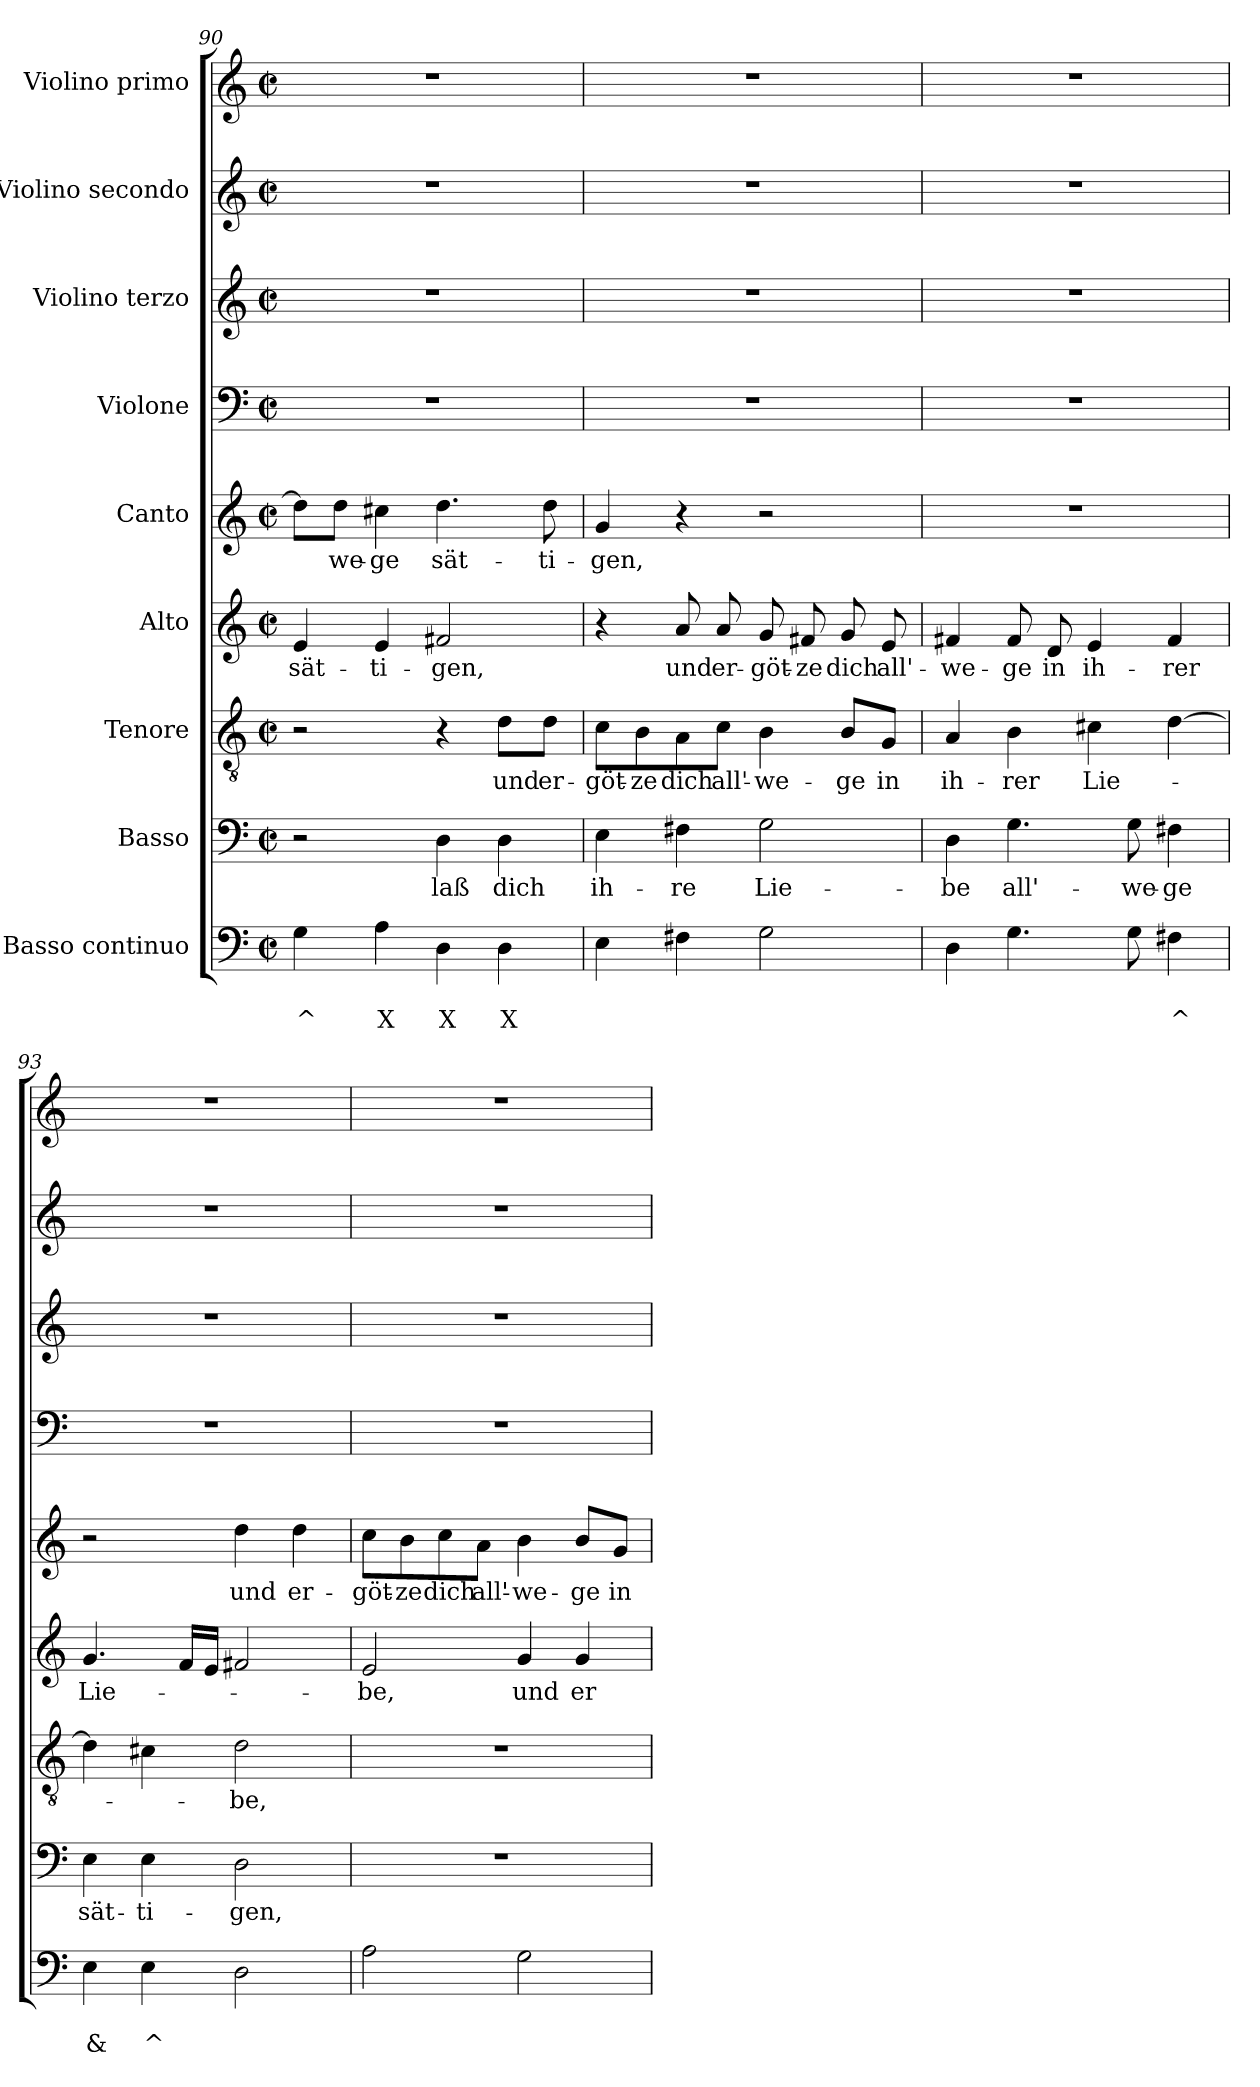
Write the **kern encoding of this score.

**kern	**text	**text	**kern	**text	**kern	**text	**kern	**text	**kern	**text	**kern	**kern	**kern	**kern
*part9	*part9	*part9	*part8	*part8	*part7	*part7	*part6	*part6	*part5	*part5	*part4	*part3	*part2	*part1
*staff9	*staff9	*staff9	*staff8	*staff8	*staff7	*staff7	*staff6	*staff6	*staff5	*staff5	*staff4	*staff3	*staff2	*staff1
*I"Basso continuo	*	*	*I"Basso	*	*I"Tenore	*	*I"Alto	*	*I"Canto	*	*I"Violone	*I"Violino terzo	*I"Violino secondo	*I"Violino primo
*clefF4	*	*	*clefF4	*	*clefGv2	*	*clefG2	*	*clefG2	*	*clefF4	*clefG2	*clefG2	*clefG2
*k[]	*	*	*k[]	*	*k[]	*	*k[]	*	*k[]	*	*k[]	*k[]	*k[]	*k[]
*C:	*	*	*C:	*	*C:	*	*C:	*	*C:	*	*C:	*C:	*C:	*C:
*M2/2	*	*	*M2/2	*	*M2/2	*	*M2/2	*	*M2/2	*	*M2/2	*M2/2	*M2/2	*M2/2
*met(c|)	*	*	*met(c|)	*	*met(c|)	*	*met(c|)	*	*met(c|)	*	*met(c|)	*met(c|)	*met(c|)	*met(c|)
=90	=90	=90	=90	=90	=90	=90	=90	=90	=90	=90	=90	=90	=90	=90
!	!	!LO:LY:b	!	!	!	!	!	!LO:LY:b	!	!	!	!	!	!
4G\	.	^	2r	.	2r	.	4e/	sät-	8dd\L]	.	1r	1r	1r	1r
!	!	!	!	!	!	!	!	!	!	!LO:LY:b	!	!	!	!
.	.	.	.	.	.	.	.	.	8dd\J	-we-	.	.	.	.
!	!	!LO:LY:b	!	!	!	!	!	!LO:LY:b	!	!LO:LY:b	!	!	!	!
4A\	.	X	.	.	.	.	4e/	-ti-	4cc#X\	-ge	.	.	.	.
!	!	!LO:LY:b	!	!LO:LY:b	!	!	!	!LO:LY:b	!	!LO:LY:b	!	!	!	!
4D\	.	X	4D\	laß	4r	.	2f#X/	-gen,	4.dd\	sät-	.	.	.	.
!	!	!LO:LY:b	!	!LO:LY:b	!	!LO:LY:b	!	!	!	!	!	!	!	!
4D\	.	X	4D\	dich	8d\L	und	.	.	.	.	.	.	.	.
!	!	!	!	!	!	!LO:LY:b	!	!	!	!LO:LY:b	!	!	!	!
.	.	.	.	.	8d\J	er-	.	.	8dd\	-ti-	.	.	.	.
!!LO:LB:g=z
=91	=91	=91	=91	=91	=91	=91	=91	=91	=91	=91	=91	=91	=91	=91
!	!	!	!	!LO:LY:b	!	!LO:LY:b	!	!	!	!LO:LY:b	!	!	!	!
4E\	.	.	4E\	ih-	8c\L	-göt-	4r	.	4g/	-gen,	1r	1r	1r	1r
!	!	!	!	!	!	!LO:LY:b	!	!	!	!	!	!	!	!
.	.	.	.	.	8B\	-ze	.	.	.	.	.	.	.	.
!	!	!	!	!LO:LY:b	!	!LO:LY:b	!	!LO:LY:b	!	!	!	!	!	!
4F#X\	.	.	4F#X\	-re	8A\	dich	8a/	und	4r	.	.	.	.	.
!	!	!	!	!	!	!LO:LY:b	!	!LO:LY:b	!	!	!	!	!	!
.	.	.	.	.	8c\J	all'-	8a/	er-	.	.	.	.	.	.
!	!	!	!	!LO:LY:b	!	!LO:LY:b	!	!LO:LY:b	!	!	!	!	!	!
2G\	.	.	2G\	Lie-	4B\	-we-	8g/	-göt-	2r	.	.	.	.	.
!	!	!	!	!	!	!	!	!LO:LY:b	!	!	!	!	!	!
.	.	.	.	.	.	.	8f#X/	-ze	.	.	.	.	.	.
!	!	!	!	!	!	!LO:LY:b	!	!LO:LY:b	!	!	!	!	!	!
.	.	.	.	.	8B/L	-ge	8g/	dich	.	.	.	.	.	.
!	!	!	!	!	!	!LO:LY:b	!	!LO:LY:b	!	!	!	!	!	!
.	.	.	.	.	8G/J	in	8e/	all'-	.	.	.	.	.	.
=92	=92	=92	=92	=92	=92	=92	=92	=92	=92	=92	=92	=92	=92	=92
!	!	!	!	!LO:LY:b	!	!LO:LY:b	!	!LO:LY:b	!	!	!	!	!	!
4D\	.	.	4D\	-be	4A/	ih-	4f#X/	-we-	1r	.	1r	1r	1r	1r
!	!	!	!	!LO:LY:b	!	!LO:LY:b	!	!LO:LY:b	!	!	!	!	!	!
4.G\	.	.	4.G\	all'-	4B\	-rer	8f#/	-ge	.	.	.	.	.	.
!	!	!	!	!	!	!	!	!LO:LY:b	!	!	!	!	!	!
.	.	.	.	.	.	.	8d/	in	.	.	.	.	.	.
!	!	!	!	!	!	!LO:LY:b	!	!LO:LY:b	!	!	!	!	!	!
.	.	.	.	.	4c#X\	Lie-	4e/	ih-	.	.	.	.	.	.
!	!	!	!	!LO:LY:b	!	!	!	!	!	!	!	!	!	!
8G\	.	.	8G\	-we-	.	.	.	.	.	.	.	.	.	.
!	!	!LO:LY:b	!	!LO:LY:b	!	!	!	!LO:LY:b	!	!	!	!	!	!
4F#X\	.	^	4F#X\	-ge	[4d\	.	4f#/	-rer	.	.	.	.	.	.
=93	=93	=93	=93	=93	=93	=93	=93	=93	=93	=93	=93	=93	=93	=93
!	!	!LO:LY:b	!	!LO:LY:b	!	!	!	!LO:LY:b	!	!	!	!	!	!
4E\	.	&	4E\	sät-	4d\]	.	4.g/	Lie-	2r	.	1r	1r	1r	1r
!	!	!LO:LY:b	!	!LO:LY:b	!	!	!	!	!	!	!	!	!	!
4E\	.	^	4E\	-ti-	4c#X\	.	.	.	.	.	.	.	.	.
.	.	.	.	.	.	.	16f/LL	.	.	.	.	.	.	.
.	.	.	.	.	.	.	16e/JJ	.	.	.	.	.	.	.
!	!	!	!	!LO:LY:b	!	!LO:LY:b	!	!	!	!LO:LY:b	!	!	!	!
2D\	.	.	2D\	-gen,	2d\	-be,	2f#X/	.	4dd\	und	.	.	.	.
!	!	!	!	!	!	!	!	!	!	!LO:LY:b	!	!	!	!
.	.	.	.	.	.	.	.	.	4dd\	er-	.	.	.	.
=94	=94	=94	=94	=94	=94	=94	=94	=94	=94	=94	=94	=94	=94	=94
!	!	!	!	!	!	!	!	!LO:LY:b	!	!LO:LY:b	!	!	!	!
2A\	.	.	1r	.	1r	.	2e/	-be,	8cc\L	-göt-	1r	1r	1r	1r
!	!	!	!	!	!	!	!	!	!	!LO:LY:b	!	!	!	!
.	.	.	.	.	.	.	.	.	8b\	-ze	.	.	.	.
!	!	!	!	!	!	!	!	!	!	!LO:LY:b	!	!	!	!
.	.	.	.	.	.	.	.	.	8cc\	dich	.	.	.	.
!	!	!	!	!	!	!	!	!	!	!LO:LY:b	!	!	!	!
.	.	.	.	.	.	.	.	.	8a\J	all'-	.	.	.	.
!	!	!	!	!	!	!	!	!LO:LY:b	!	!LO:LY:b	!	!	!	!
2G\	.	.	.	.	.	.	4g/	und	4b\	-we-	.	.	.	.
!	!	!	!	!	!	!	!	!LO:LY:b	!	!LO:LY:b	!	!	!	!
.	.	.	.	.	.	.	4g/	er-	8b/L	-ge	.	.	.	.
!	!	!	!	!	!	!	!	!	!	!LO:LY:b	!	!	!	!
.	.	.	.	.	.	.	.	.	8g/J	in	.	.	.	.
=	=	=	=	=	=	=	=	=	=	=	=	=	=	=
*-	*-	*-	*-	*-	*-	*-	*-	*-	*-	*-	*-	*-	*-	*-
